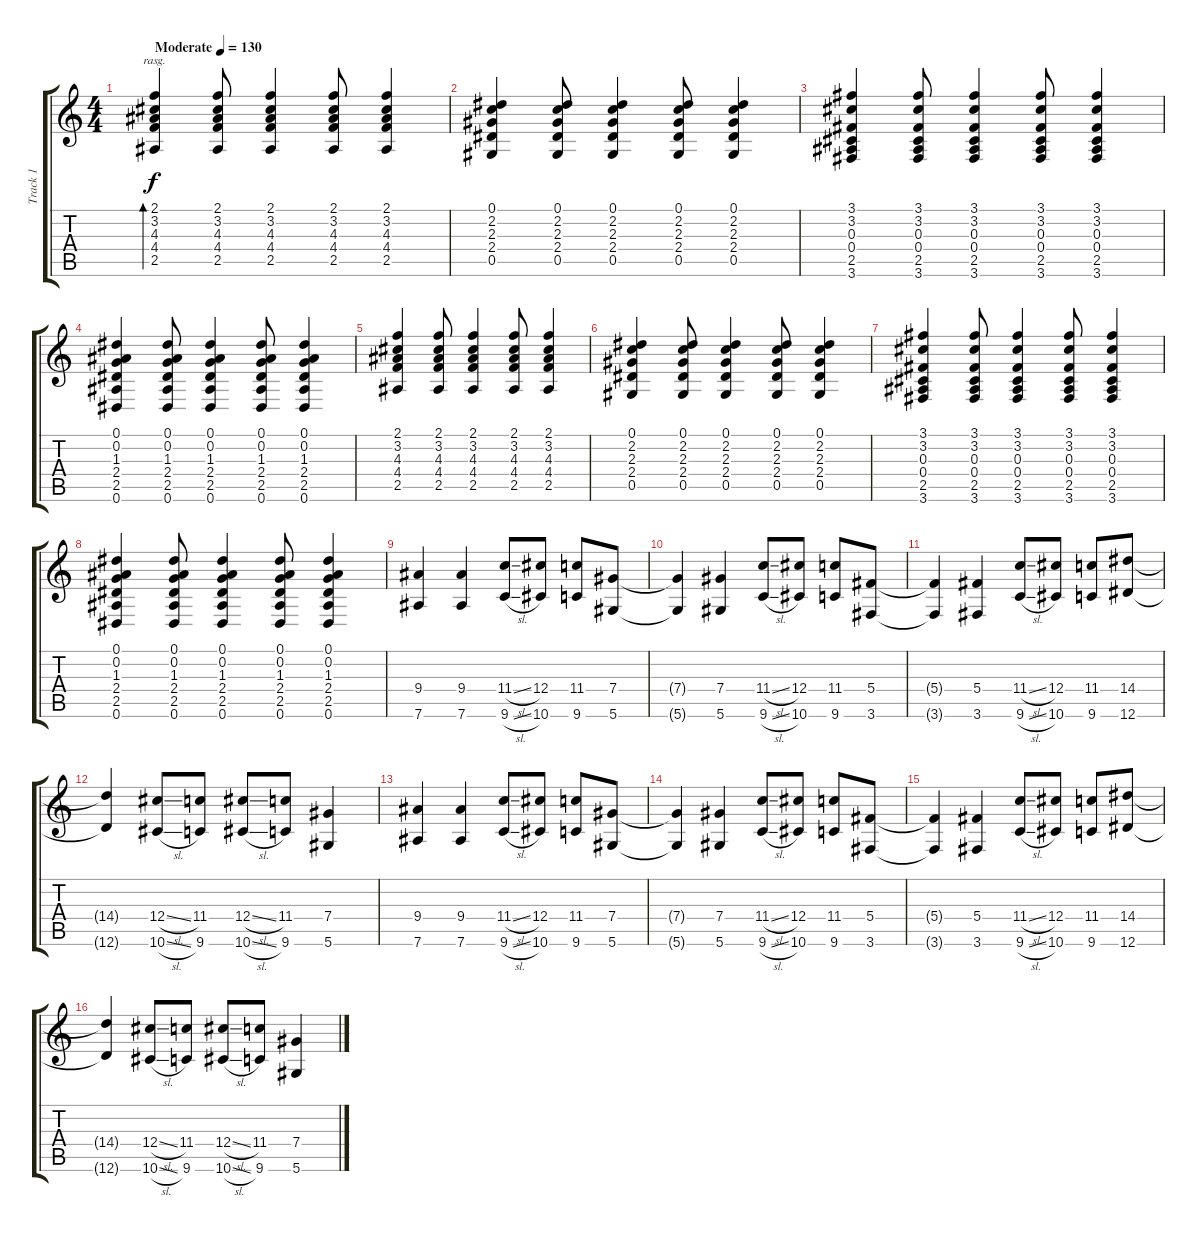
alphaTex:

\track ("Track 1" "Track 1") {instrument electricguitarclean}
\staff {score tabs}
\tuning (Eb4 Bb3 Gb3 Db3 Ab2 Eb2) {hide}
\ts (4 4)
\tempo (130 "Moderate")
\clef g2
\ks c
(2.1 3.2 4.3 4.4 2.5).4{bd 240 rasg ii dy f instrument electricguitarclean} (2.1 3.2 4.3 4.4 2.5).8 (2.1 3.2 4.3 4.4 2.5).4 (2.1 3.2 4.3 4.4 2.5).8 (2.1 3.2 4.3 4.4 2.5).4 |
(0.1 2.2 2.3 2.4 0.5).4 (0.1 2.2 2.3 2.4 0.5).8 (0.1 2.2 2.3 2.4 0.5).4 (0.1 2.2 2.3 2.4 0.5).8 (0.1 2.2 2.3 2.4 0.5).4 |
(3.1 3.2 0.3 0.4 2.5 3.6).4 (3.1 3.2 0.3 0.4 2.5 3.6).8 (3.1 3.2 0.3 0.4 2.5 3.6).4 (3.1 3.2 0.3 0.4 2.5 3.6).8 (3.1 3.2 0.3 0.4 2.5 3.6).4 |
(0.1 0.2 1.3 2.4 2.5 0.6).4 (0.1 0.2 1.3 2.4 2.5 0.6).8 (0.1 0.2 1.3 2.4 2.5 0.6).4 (0.1 0.2 1.3 2.4 2.5 0.6).8 (0.1 0.2 1.3 2.4 2.5 0.6).4 |
(2.1 3.2 4.3 4.4 2.5).4 (2.1 3.2 4.3 4.4 2.5).8 (2.1 3.2 4.3 4.4 2.5).4 (2.1 3.2 4.3 4.4 2.5).8 (2.1 3.2 4.3 4.4 2.5).4 |
(0.1 2.2 2.3 2.4 0.5).4 (0.1 2.2 2.3 2.4 0.5).8 (0.1 2.2 2.3 2.4 0.5).4 (0.1 2.2 2.3 2.4 0.5).8 (0.1 2.2 2.3 2.4 0.5).4 |
(3.1 3.2 0.3 0.4 2.5 3.6).4 (3.1 3.2 0.3 0.4 2.5 3.6).8 (3.1 3.2 0.3 0.4 2.5 3.6).4 (3.1 3.2 0.3 0.4 2.5 3.6).8 (3.1 3.2 0.3 0.4 2.5 3.6).4 |
(0.1 0.2 1.3 2.4 2.5 0.6).4 (0.1 0.2 1.3 2.4 2.5 0.6).8 (0.1 0.2 1.3 2.4 2.5 0.6).4 (0.1 0.2 1.3 2.4 2.5 0.6).8 (0.1 0.2 1.3 2.4 2.5 0.6).4 |
(9.4 7.6).4{instrument distortionguitar} (9.4 7.6).4 (11.4{sl} 9.6{sl}).8 (12.4 10.6).8 (11.4 9.6).8 (7.4 5.6).8 |
(7.4{t} 5.6{t}).4 (7.4 5.6).4 (11.4{sl} 9.6{sl}).8 (12.4 10.6).8 (11.4 9.6).8 (5.4 3.6).8 |
(5.4{t} 3.6{t}).4 (5.4 3.6).4 (11.4{sl} 9.6{sl}).8 (12.4 10.6).8 (11.4 9.6).8 (14.4 12.6).8 |
(14.4{t} 12.6{t}).4 (12.4{sl} 10.6{sl}).8 (11.4 9.6).8 (12.4{sl} 10.6{sl}).8 (11.4 9.6).8 (7.4 5.6).4 |
(9.4 7.6).4 (9.4 7.6).4 (11.4{sl} 9.6{sl}).8 (12.4 10.6).8 (11.4 9.6).8 (7.4 5.6).8 |
(7.4{t} 5.6{t}).4 (7.4 5.6).4 (11.4{sl} 9.6{sl}).8 (12.4 10.6).8 (11.4 9.6).8 (5.4 3.6).8 |
(5.4{t} 3.6{t}).4 (5.4 3.6).4 (11.4{sl} 9.6{sl}).8 (12.4 10.6).8 (11.4 9.6).8 (14.4 12.6).8 |
(14.4{t} 12.6{t}).4 (12.4{sl} 10.6{sl}).8 (11.4 9.6).8 (12.4{sl} 10.6{sl}).8 (11.4 9.6).8 (7.4 5.6).4
